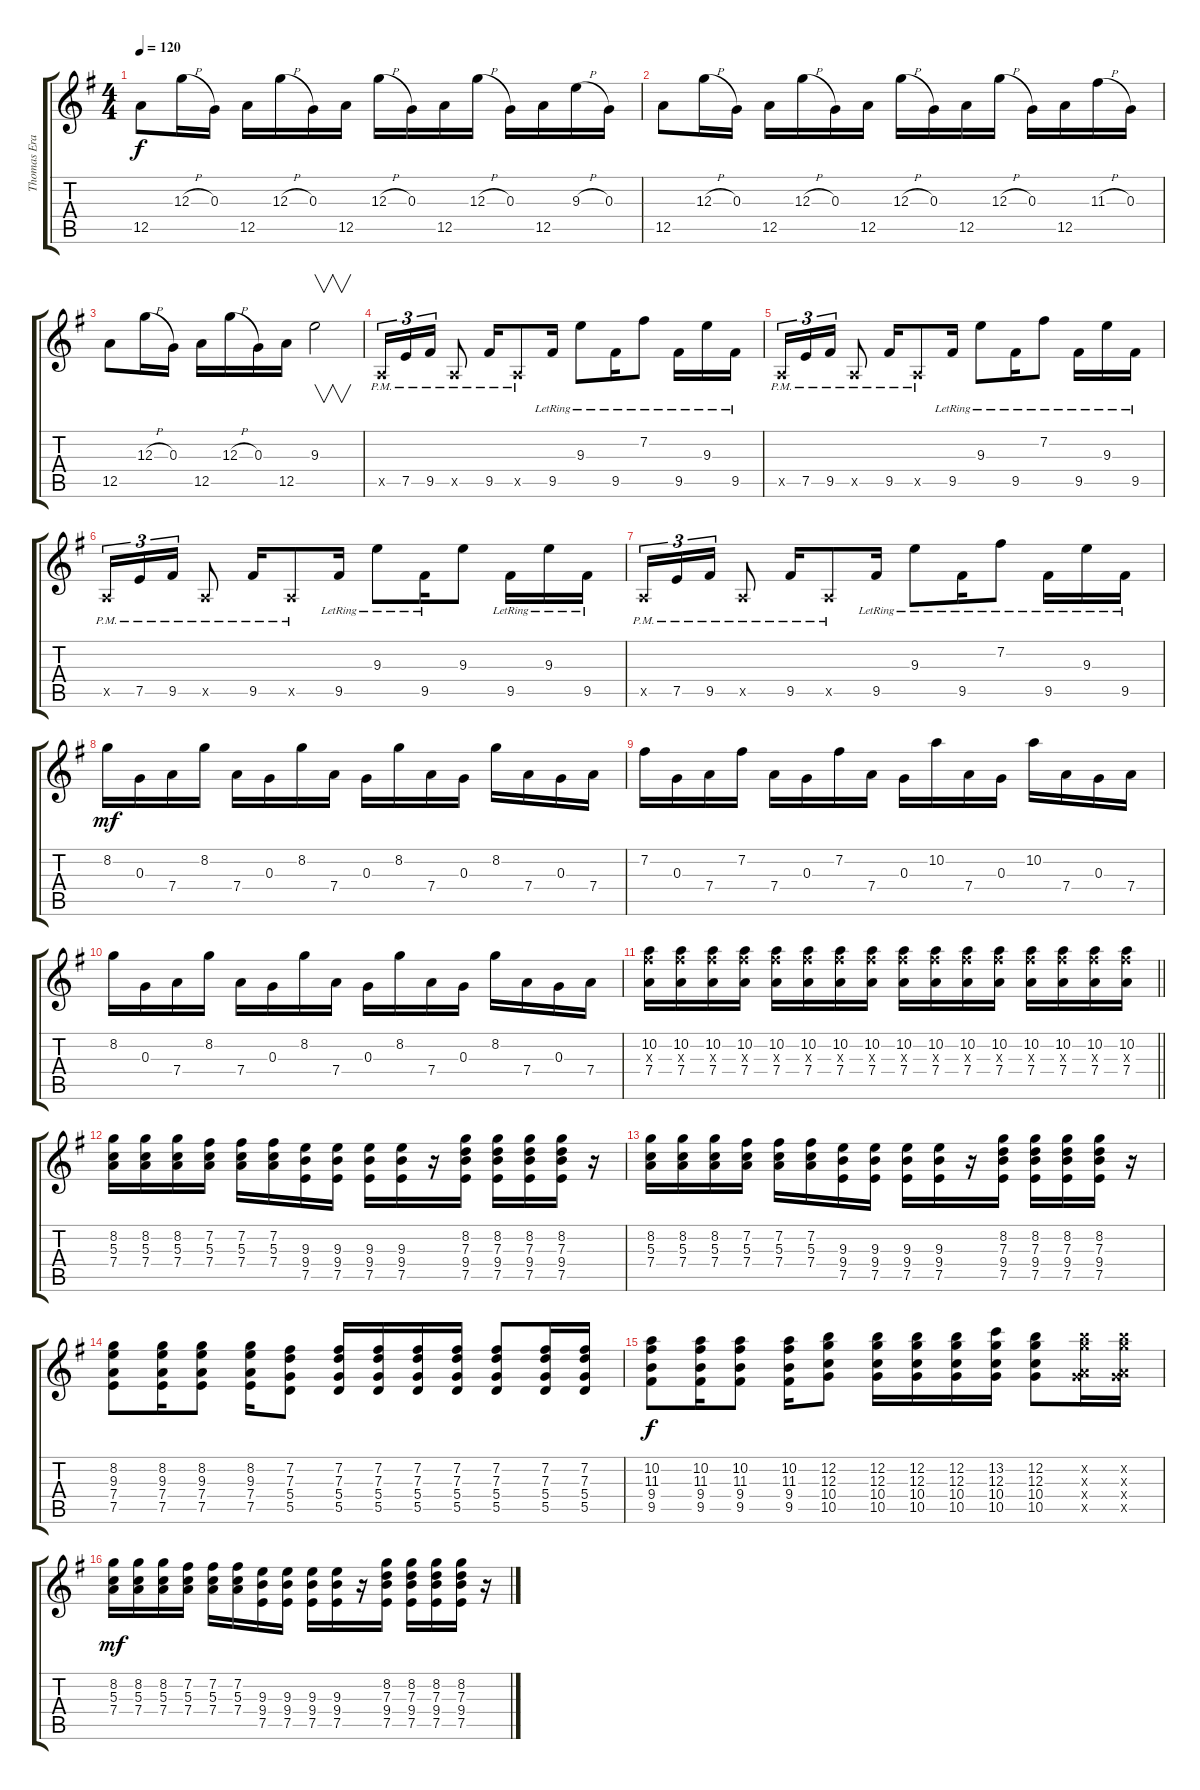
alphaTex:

\track ("Thomas Erak" "Thomas Era") {instrument overdrivenguitar}
\staff {score tabs}
\tuning (E4 B3 G3 D3 A2 E2) {hide}
\ts (4 4)
\tempo 120
\clef g2
\ks g
12.5.8{dy f} 12.3{h}.16 0.3.16 12.5.16 12.3{h}.16 0.3.16 12.5.16 12.3{h}.16 0.3.16 12.5.16 12.3{h}.16 0.3.16 12.5.16 9.3{h}.16 0.3.16 |
12.5.8 12.3{h}.16 0.3.16 12.5.16 12.3{h}.16 0.3.16 12.5.16 12.3{h}.16 0.3.16 12.5.16 12.3{h}.16 0.3.16 12.5.16 11.3{h}.16 0.3.16 |
12.5.8 12.3{h}.16 0.3.16 12.5.16 12.3{h}.16 0.3.16 12.5.16 9.3.2{v} |
0.5{pm x}.16{tu (3 2)} 7.5{pm}.16{tu (3 2)} 9.5{pm}.16{tu (3 2)} 0.5{pm x}.8 9.5{pm}.16 0.5{pm x}.8 9.5{lr}.16 9.3{lr}.8 9.5{lr}.16 7.2{lr}.8 9.5{lr}.16 9.3{lr}.16 9.5{lr}.16 |
0.5{pm x}.16{tu (3 2)} 7.5{pm}.16{tu (3 2)} 9.5{pm}.16{tu (3 2)} 0.5{pm x}.8 9.5{pm}.16 0.5{pm x}.8 9.5{lr}.16 9.3{lr}.8 9.5{lr}.16 7.2{lr}.8 9.5{lr}.16 9.3{lr}.16 9.5{lr}.16 |
0.5{pm x}.16{tu (3 2)} 7.5{pm}.16{tu (3 2)} 9.5{pm}.16{tu (3 2)} 0.5{pm x}.8 9.5{pm}.16 0.5{pm x}.8 9.5{lr}.16 9.3{lr}.8 9.5{lr}.16 9.3.8 9.5{lr}.16 9.3{lr}.16 9.5{lr}.16 |
0.5{pm x}.16{tu (3 2)} 7.5{pm}.16{tu (3 2)} 9.5{pm}.16{tu (3 2)} 0.5{pm x}.8 9.5{pm}.16 0.5{pm x}.8 9.5{lr}.16 9.3{lr}.8 9.5{lr}.16 7.2{lr}.8 9.5{lr}.16 9.3{lr}.16 9.5{lr}.16 |
8.2.16{dy mf instrument electricguitarclean} 0.3.16 7.4.16 8.2.16 7.4.16 0.3.16 8.2.16 7.4.16 0.3.16 8.2.16 7.4.16 0.3.16 8.2.16 7.4.16 0.3.16 7.4.16 |
7.2.16 0.3.16 7.4.16 7.2.16 7.4.16 0.3.16 7.2.16 7.4.16 0.3.16 10.2.16 7.4.16 0.3.16 10.2.16 7.4.16 0.3.16 7.4.16 |
8.2.16 0.3.16 7.4.16 8.2.16 7.4.16 0.3.16 8.2.16 7.4.16 0.3.16 8.2.16 7.4.16 0.3.16 8.2.16 7.4.16 0.3.16 7.4.16 |
\barLineRight lightlight
(10.2 11.3{x} 7.4).16{instrument overdrivenguitar} (10.2 11.3{x} 7.4).16 (10.2 11.3{x} 7.4).16 (10.2 11.3{x} 7.4).16 (10.2 11.3{x} 7.4).16 (10.2 11.3{x} 7.4).16 (10.2 11.3{x} 7.4).16 (10.2 11.3{x} 7.4).16 (10.2 11.3{x} 7.4).16 (10.2 11.3{x} 7.4).16 (10.2 11.3{x} 7.4).16 (10.2 11.3{x} 7.4).16 (10.2 11.3{x} 7.4).16 (10.2 11.3{x} 7.4).16 (10.2 11.3{x} 7.4).16 (10.2 11.3{x} 7.4).16 |
(8.2 5.3 7.4).16 (8.2 5.3 7.4).16 (8.2 5.3 7.4).16 (7.2 5.3 7.4).16 (7.2 5.3 7.4).16 (7.2 5.3 7.4).16 (9.3 9.4 7.5).16 (9.3 9.4 7.5).16 (9.3 9.4 7.5).16 (9.3 9.4 7.5).16 r.16 (8.2 7.3 9.4 7.5).16 (8.2 7.3 9.4 7.5).16 (8.2 7.3 9.4 7.5).16 (8.2 7.3 9.4 7.5).16 r.16 |
(8.2 5.3 7.4).16 (8.2 5.3 7.4).16 (8.2 5.3 7.4).16 (7.2 5.3 7.4).16 (7.2 5.3 7.4).16 (7.2 5.3 7.4).16 (9.3 9.4 7.5).16 (9.3 9.4 7.5).16 (9.3 9.4 7.5).16 (9.3 9.4 7.5).16 r.16 (8.2 7.3 9.4 7.5).16 (8.2 7.3 9.4 7.5).16 (8.2 7.3 9.4 7.5).16 (8.2 7.3 9.4 7.5).16 r.16 |
(8.2 9.3 7.4 7.5).8 (8.2 9.3 7.4 7.5).16 (8.2 9.3 7.4 7.5).8 (8.2 9.3 7.4 7.5).16 (7.2 7.3 5.4 5.5).8 (7.2 7.3 5.4 5.5).16 (7.2 7.3 5.4 5.5).16 (7.2 7.3 5.4 5.5).16 (7.2 7.3 5.4 5.5).16 (7.2 7.3 5.4 5.5).8 (7.2 7.3 5.4 5.5).16 (7.2 7.3 5.4 5.5).16 |
(10.2 11.3 9.4 9.5).8{dy f} (10.2 11.3 9.4 9.5).16 (10.2 11.3 9.4 9.5).8 (10.2 11.3 9.4 9.5).16 (12.2 12.3 10.4 10.5).8 (12.2 12.3 10.4 10.5).16 (12.2 12.3 10.4 10.5).16 (12.2 12.3 10.4 10.5).16 (13.2 12.3 10.4 10.5).16 (12.2 12.3 10.4 10.5).8 (12.2{x} 12.3{x} 7.4{x} 10.5{x}).16 (12.2{x} 12.3{x} 7.4{x} 10.5{x}).16 |
(8.2 5.3 7.4).16{dy mf} (8.2 5.3 7.4).16 (8.2 5.3 7.4).16 (7.2 5.3 7.4).16 (7.2 5.3 7.4).16 (7.2 5.3 7.4).16 (9.3 9.4 7.5).16 (9.3 9.4 7.5).16 (9.3 9.4 7.5).16 (9.3 9.4 7.5).16 r.16 (8.2 7.3 9.4 7.5).16 (8.2 7.3 9.4 7.5).16 (8.2 7.3 9.4 7.5).16 (8.2 7.3 9.4 7.5).16 r.16
